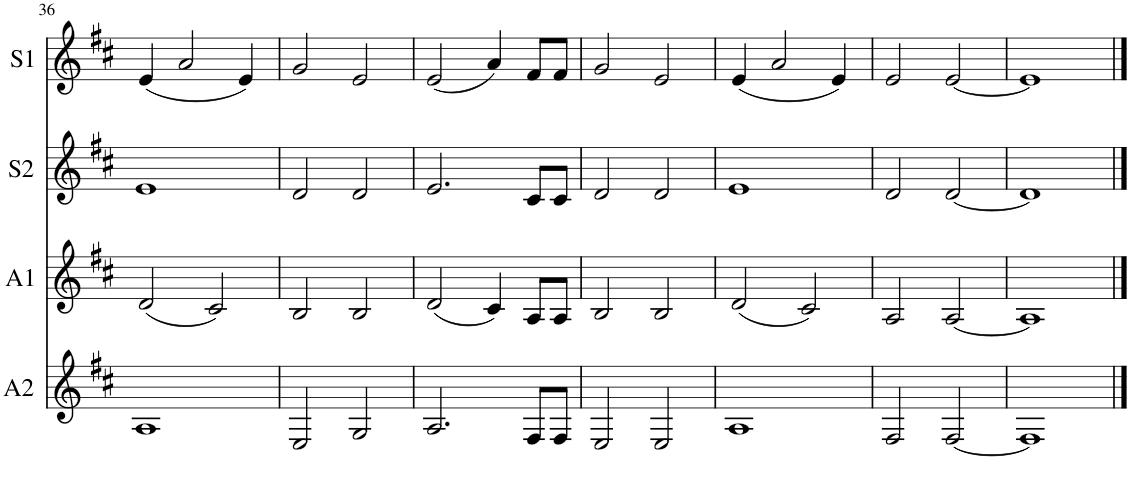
**kern	**kern	**kern	**kern
*part4	*part3	*part2	*part1
*staff4	*staff3	*staff2	*staff1
*I"A2	*I"A1	*I"S2	*I"S1
*I'A2	*I'A1	*I'S2	*I'S1
!!LO:PB:g=z
*clefG2	*clefG2	*clefG2	*clefG2
*k[f#c#]	*k[f#c#]	*k[f#c#]	*k[f#c#]
*M4/4	*M4/4	*M4/4	*M4/4
=36	=36	=36	=36
1A	(2d/	1e	(4e/
.	.	.	2a/
.	2c#/)	.	.
.	.	.	4e/)
=37	=37	=37	=37
2E/	2B/	2d/	2g/
2G/	2B/	2d/	2e/
=38	=38	=38	=38
2.A/	(2d/	2.e/	(2e/
.	4c#/)	.	4a/)
8F#/L	8A/L	8c#/L	8f#/L
8F#/J	8A/J	8c#/J	8f#/J
=39	=39	=39	=39
2E/	2B/	2d/	2g/
2E/	2B/	2d/	2e/
=40	=40	=40	=40
1A	(2d/	1e	(4e/
.	.	.	2a/
.	2c#/)	.	.
.	.	.	4e/)
=41	=41	=41	=41
2F#/	2A/	2d/	2e/
[2F#/	[2A/	[2d/	[2e/
=42	=42	=42	=42
1F#]	1A]	1d]	1e]
==	==	==	==
*-	*-	*-	*-
